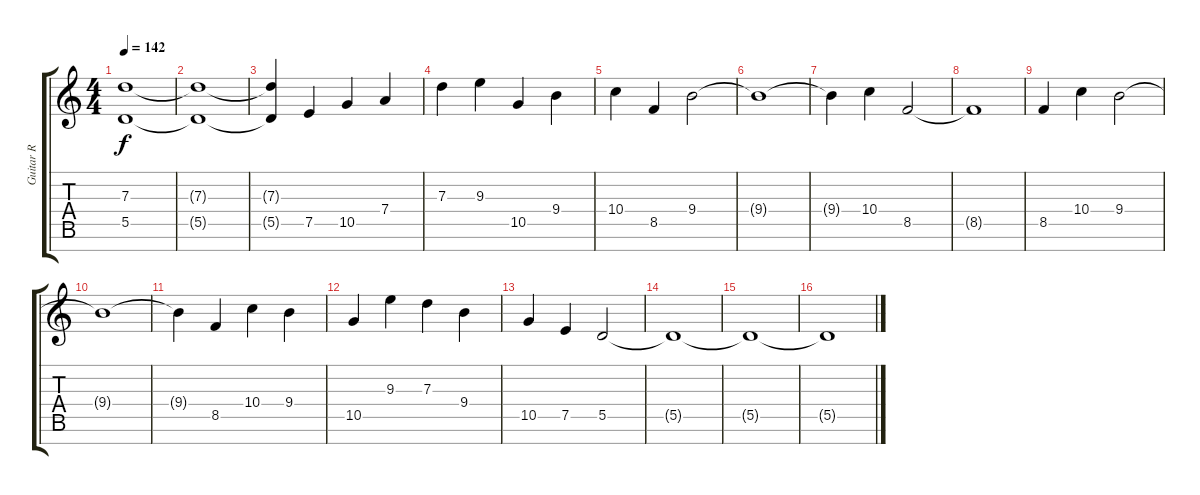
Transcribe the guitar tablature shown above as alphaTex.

\track ("Guitar R" "Guitar R") {instrument overdrivenguitar}
\staff {score tabs}
\tuning (E4 B3 G3 D3 A2 E2 B1) {hide}
\ts (4 4)
\tempo 142
\clef g2
\ks c
(7.3 5.5).1{dy f} |
(7.3{t} 5.5{t}).1 |
(7.3{t} 5.5{t}).4 7.5.4 10.5.4 7.4.4 |
7.3.4 9.3.4 10.5.4 9.4.4 |
10.4.4 8.5.4 9.4.2 |
9.4{t}.1 |
9.4{t}.4 10.4.4 8.5.2 |
8.5{t}.1 |
8.5.4 10.4.4 9.4.2 |
9.4{t}.1 |
9.4{t}.4 8.5.4 10.4.4 9.4.4 |
10.5.4 9.3.4 7.3.4 9.4.4 |
10.5.4 7.5.4 5.5.2 |
5.5{t}.1 |
5.5{t}.1 |
5.5{t}.1
